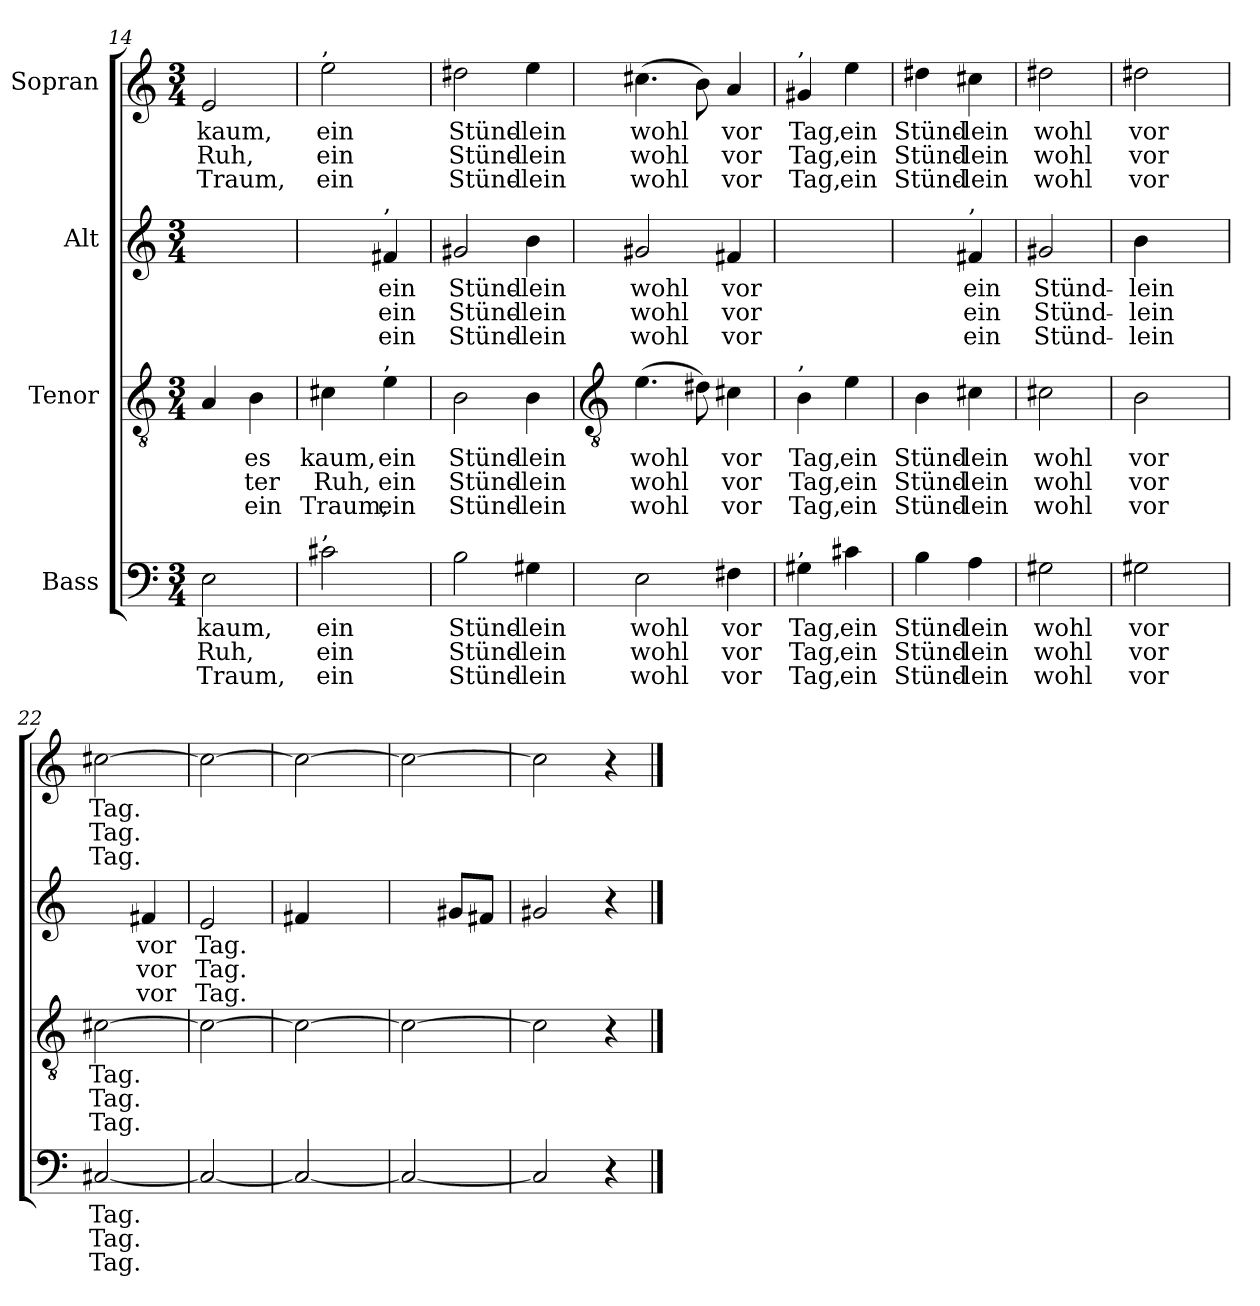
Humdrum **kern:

**kern	**text	**text	**text	**kern	**text	**text	**text	**kern	**text	**text	**text	**kern	**text	**text	**text
*part4	*part4	*part4	*part4	*part3	*part3	*part3	*part3	*part2	*part2	*part2	*part2	*part1	*part1	*part1	*part1
*staff4	*staff4	*staff4	*staff4	*staff3	*staff3	*staff3	*staff3	*staff2	*staff2	*staff2	*staff2	*staff1	*staff1	*staff1	*staff1
*I"Bass	*	*	*	*I"Tenor	*	*	*	*I"Alt	*	*	*	*I"Sopran	*	*	*
*clefF4	*	*	*	*clefGv2	*	*	*	*clefG2	*	*	*	*clefG2	*	*	*
*k[]	*	*	*	*k[]	*	*	*	*k[]	*	*	*	*k[]	*	*	*
*C:	*	*	*	*C:	*	*	*	*C:	*	*	*	*C:	*	*	*
*M3/4	*	*	*	*M3/4	*	*	*	*M3/4	*	*	*	*M3/4	*	*	*
=14	=14	=14	=14	=14	=14	=14	=14	=14	=14	=14	=14	=14	=14	=14	=14
!	!LO:LY:b	!LO:LY:b	!LO:LY:b	!	!	!	!	!	!LO:LY:b	!LO:LY:b	!LO:LY:b	!	!LO:LY:b	!LO:LY:b	!LO:LY:b
2E	kaum,	Ruh,	Traum,	4A	.	.	.	[2eyy	kaum,	Ruh,	Traum,	2e	kaum,	Ruh,	Traum,
!	!	!	!	!	!LO:LY:b	!LO:LY:b	!LO:LY:b	!	!	!	!	!	!	!	!
.	.	.	.	4B	es	ter	ein	.	.	.	.	.	.	.	.
=15	=15	=15	=15	=15	=15	=15	=15	=15	=15	=15	=15	=15	=15	=15	=15
!	!	!	!	!	!	!	!	!	!	!	!	!LO:TX:a:t=,	!	!	!
!LO:TX:a:t=,	!	!	!	!	!	!	!	!	!	!	!	!	!	!	!
!	!LO:LY:b	!LO:LY:b	!LO:LY:b	!	!LO:LY:b	!LO:LY:b	!LO:LY:b	!	!	!	!	!	!LO:LY:b	!LO:LY:b	!LO:LY:b
2c#X	ein	ein	ein	4c#X	kaum,	Ruh,	Traum,	4eyy]	.	.	.	2ee	ein	ein	ein
!	!	!	!	!	!	!	!	!LO:TX:a:t=,	!	!	!	!	!	!	!
!	!	!	!	!LO:TX:a:t=,	!	!	!	!	!	!	!	!	!	!	!
!	!	!	!	!	!LO:LY:b	!LO:LY:b	!LO:LY:b	!	!LO:LY:b	!LO:LY:b	!LO:LY:b	!	!	!	!
.	.	.	.	4e	ein	ein	ein	4f#X	ein	ein	ein	.	.	.	.
=16	=16	=16	=16	=16	=16	=16	=16	=16	=16	=16	=16	=16	=16	=16	=16
!	!LO:LY:b	!LO:LY:b	!LO:LY:b	!	!LO:LY:b	!LO:LY:b	!LO:LY:b	!	!LO:LY:b	!LO:LY:b	!LO:LY:b	!	!LO:LY:b	!LO:LY:b	!LO:LY:b
2B	Stünd-	-Stünd-	-Stünd-	2B	Stünd-	-Stünd-	-Stünd-	2g#X	Stünd-	-Stünd-	-Stünd-	2dd#X	Stünd-	-Stünd-	-Stünd-
!	!LO:LY:b	!LO:LY:b	!LO:LY:b	!	!LO:LY:b	!LO:LY:b	!LO:LY:b	!	!LO:LY:b	!LO:LY:b	!LO:LY:b	!	!LO:LY:b	!LO:LY:b	!LO:LY:b
4G#X	-lein	lein	lein	4B	-lein	lein	lein	4b	-lein	lein	lein	4ee	-lein	lein	lein
!!LO:LB:g=z
=17	=17	=17	=17	=17	=17	=17	=17	=17	=17	=17	=17	=17	=17	=17	=17
*	*	*	*	*clefGv2	*	*	*	*	*	*	*	*	*	*	*
!	!LO:LY:b	!LO:LY:b	!LO:LY:b	!	!LO:LY:b	!LO:LY:b	!LO:LY:b	!	!LO:LY:b	!LO:LY:b	!LO:LY:b	!	!LO:LY:b	!LO:LY:b	!LO:LY:b
2E	wohl	wohl	wohl	(>4.e	wohl	wohl	wohl	2g#X	wohl	wohl	wohl	(>4.cc#X	wohl	wohl	wohl
.	.	.	.	8d#X)	.	.	.	.	.	.	.	8b)	.	.	.
!	!LO:LY:b	!LO:LY:b	!LO:LY:b	!	!LO:LY:b	!LO:LY:b	!LO:LY:b	!	!LO:LY:b	!LO:LY:b	!LO:LY:b	!	!LO:LY:b	!LO:LY:b	!LO:LY:b
4F#X	vor	vor	vor	4c#X	vor	vor	vor	4f#X	vor	vor	vor	4a	vor	vor	vor
=18	=18	=18	=18	=18	=18	=18	=18	=18	=18	=18	=18	=18	=18	=18	=18
!	!	!	!	!	!	!	!	!	!	!	!	!LO:TX:a:t=,	!	!	!
!	!	!	!	!LO:TX:a:t=,	!	!	!	!	!	!	!	!	!	!	!
!LO:TX:a:t=,	!	!	!	!	!	!	!	!	!	!	!	!	!	!	!
!	!LO:LY:b	!LO:LY:b	!LO:LY:b	!	!LO:LY:b	!LO:LY:b	!LO:LY:b	!	!LO:LY:b	!LO:LY:b	!LO:LY:b	!	!LO:LY:b	!LO:LY:b	!LO:LY:b
4G#X	Tag,	Tag,	Tag,	4B	Tag,	Tag,	Tag,	[2eyy	Tag,	Tag,	Tag,	4g#X	Tag,	Tag,	Tag,
!	!LO:LY:b	!LO:LY:b	!LO:LY:b	!	!LO:LY:b	!LO:LY:b	!LO:LY:b	!	!	!	!	!	!LO:LY:b	!LO:LY:b	!LO:LY:b
4c#X	ein	ein	ein	4e	ein	ein	ein	.	.	.	.	4ee	ein	ein	ein
=19	=19	=19	=19	=19	=19	=19	=19	=19	=19	=19	=19	=19	=19	=19	=19
!	!LO:LY:b	!LO:LY:b	!LO:LY:b	!	!LO:LY:b	!LO:LY:b	!LO:LY:b	!	!	!	!	!	!LO:LY:b	!LO:LY:b	!LO:LY:b
4B	Stünd-	-Stünd-	-Stünd-	4B	Stünd-	-Stünd-	-Stünd-	4eyy]	.	.	.	4dd#X	Stünd-	-Stünd-	-Stünd-
!	!	!	!	!	!	!	!	!LO:TX:a:t=,	!	!	!	!	!	!	!
!	!LO:LY:b	!LO:LY:b	!LO:LY:b	!	!LO:LY:b	!LO:LY:b	!LO:LY:b	!	!LO:LY:b	!LO:LY:b	!LO:LY:b	!	!LO:LY:b	!LO:LY:b	!LO:LY:b
4A	-lein	lein	lein	4c#X	-lein	lein	lein	4f#X	ein	ein	ein	4cc#X	-lein	lein	lein
=20	=20	=20	=20	=20	=20	=20	=20	=20	=20	=20	=20	=20	=20	=20	=20
!	!LO:LY:b	!LO:LY:b	!LO:LY:b	!	!LO:LY:b	!LO:LY:b	!LO:LY:b	!	!LO:LY:b	!LO:LY:b	!LO:LY:b	!	!LO:LY:b	!LO:LY:b	!LO:LY:b
2G#X	wohl	wohl	wohl	2c#X	wohl	wohl	wohl	2g#X	Stünd-	-Stünd-	-Stünd-	2dd#X	wohl	wohl	wohl
=21	=21	=21	=21	=21	=21	=21	=21	=21	=21	=21	=21	=21	=21	=21	=21
!	!LO:LY:b	!LO:LY:b	!LO:LY:b	!	!LO:LY:b	!LO:LY:b	!LO:LY:b	!	!LO:LY:b	!LO:LY:b	!LO:LY:b	!	!LO:LY:b	!LO:LY:b	!LO:LY:b
2G#X	vor	vor	vor	2B	vor	vor	vor	4b	-lein	lein	lein	2dd#X	vor	vor	vor
!	!	!	!	!	!	!	!	!	!LO:LY:b	!LO:LY:b	!LO:LY:b	!	!	!	!
.	.	.	.	.	.	.	.	[4g#Xyy	wohl	wohl	wohl	.	.	.	.
=22	=22	=22	=22	=22	=22	=22	=22	=22	=22	=22	=22	=22	=22	=22	=22
!	!LO:LY:b	!LO:LY:b	!LO:LY:b	!	!LO:LY:b	!LO:LY:b	!LO:LY:b	!	!	!	!	!	!LO:LY:b	!LO:LY:b	!LO:LY:b
[2C#X	Tag.	Tag.	Tag.	[2c#X	Tag.	Tag.	Tag.	4g#yy]	.	.	.	[2cc#X	Tag.	Tag.	Tag.
!	!	!	!	!	!	!	!	!	!LO:LY:b	!LO:LY:b	!LO:LY:b	!	!	!	!
.	.	.	.	.	.	.	.	4f#X	vor	vor	vor	.	.	.	.
=23	=23	=23	=23	=23	=23	=23	=23	=23	=23	=23	=23	=23	=23	=23	=23
!	!	!	!	!	!	!	!	!	!LO:LY:b	!LO:LY:b	!LO:LY:b	!	!	!	!
2C#_	.	.	.	2c#_	.	.	.	2e	Tag.	Tag.	Tag.	2cc#_	.	.	.
=24	=24	=24	=24	=24	=24	=24	=24	=24	=24	=24	=24	=24	=24	=24	=24
2C#_	.	.	.	2c#_	.	.	.	4f#X	.	.	.	2cc#_	.	.	.
.	.	.	.	.	.	.	.	[4ayy	.	.	.	.	.	.	.
=25	=25	=25	=25	=25	=25	=25	=25	=25	=25	=25	=25	=25	=25	=25	=25
2C#_	.	.	.	2c#_	.	.	.	4ayy]	.	.	.	2cc#_	.	.	.
.	.	.	.	.	.	.	.	8g#XL	.	.	.	.	.	.	.
.	.	.	.	.	.	.	.	8f#XJ	.	.	.	.	.	.	.
=26	=26	=26	=26	=26	=26	=26	=26	=26	=26	=26	=26	=26	=26	=26	=26
2C#]	.	.	.	2c#]	.	.	.	2g#X	.	.	.	2cc#]	.	.	.
4r	.	.	.	4r	.	.	.	4r	.	.	.	4r	.	.	.
==	==	==	==	==	==	==	==	==	==	==	==	==	==	==	==
*-	*-	*-	*-	*-	*-	*-	*-	*-	*-	*-	*-	*-	*-	*-	*-
